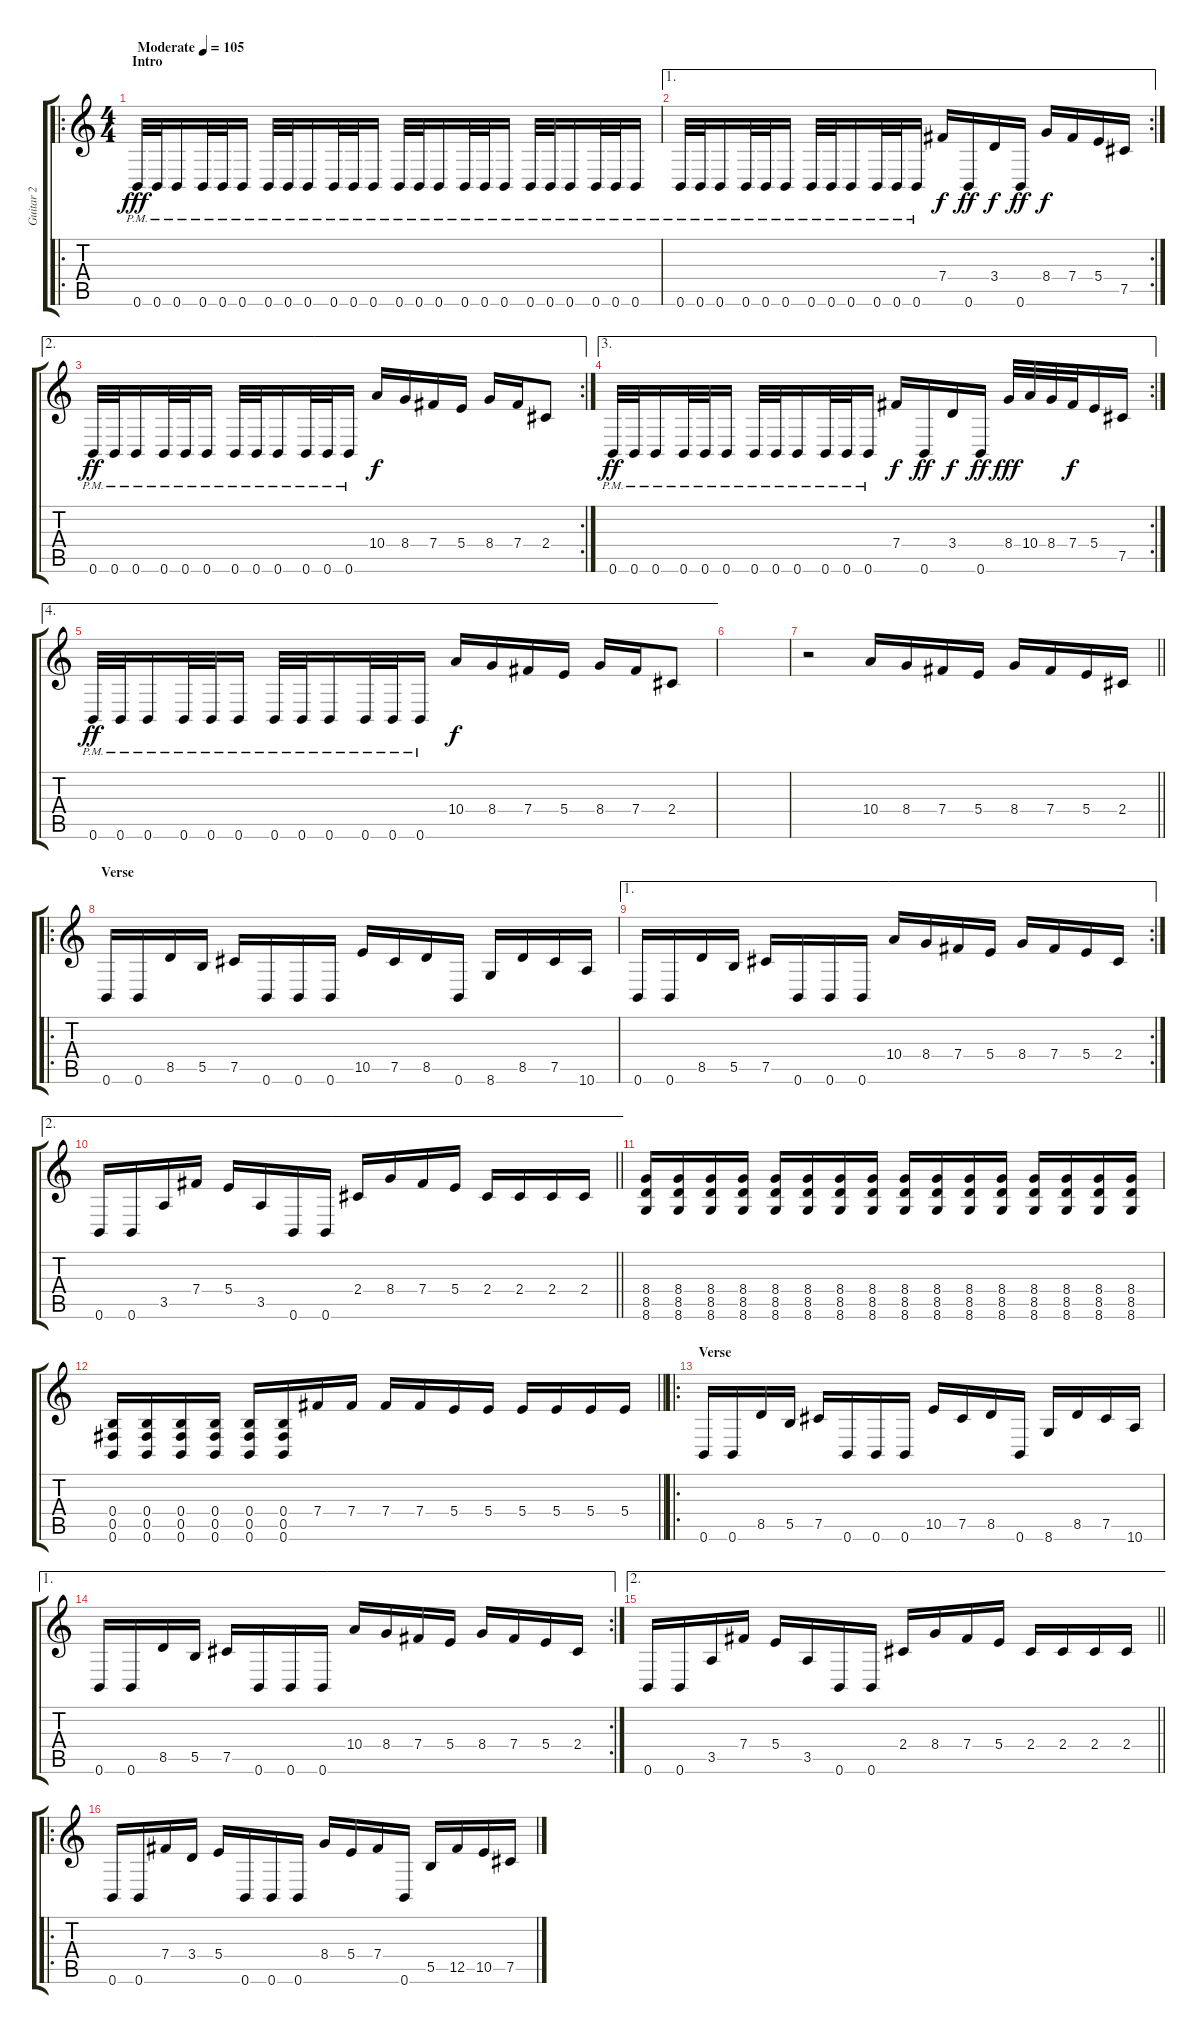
\track ("Guitar 2" "Guitar 2") {instrument distortionguitar}
\staff {score tabs}
\tuning (Db4 Ab3 E3 B2 Gb2 B1) {hide}
\ro
\ts (4 4)
\section ("" "Intro")
\tempo (105 "Moderate")
\clef g2
\ks c
0.6{pm}.32{dy fff instrument distortionguitar} 0.6{pm}.32 0.6{pm}.16 0.6{pm}.32 0.6{pm}.32 0.6{pm}.16 0.6{pm}.32 0.6{pm}.32 0.6{pm}.16 0.6{pm}.32 0.6{pm}.32 0.6{pm}.16 0.6{pm}.32 0.6{pm}.32 0.6{pm}.16 0.6{pm}.32 0.6{pm}.32 0.6{pm}.16 0.6{pm}.32 0.6{pm}.32 0.6{pm}.16 0.6{pm}.32 0.6{pm}.32 0.6{pm}.16 |
\ae 1
\rc 2
0.6{pm}.32 0.6{pm}.32 0.6{pm}.16 0.6{pm}.32 0.6{pm}.32 0.6{pm}.16 0.6{pm}.32 0.6{pm}.32 0.6{pm}.16 0.6{pm}.32 0.6{pm}.32 0.6{pm}.16 7.4.16{dy f} 0.6.16{dy ff} 3.4.16{dy f} 0.6.16{dy ff} 8.4.16{dy f} 7.4.16 5.4.16 7.5.16 |
\ae 2
\rc 2
0.6{pm}.32{dy ff} 0.6{pm}.32 0.6{pm}.16 0.6{pm}.32 0.6{pm}.32 0.6{pm}.16 0.6{pm}.32 0.6{pm}.32 0.6{pm}.16 0.6{pm}.32 0.6{pm}.32 0.6{pm}.16 10.4.16{dy f} 8.4.16 7.4.16 5.4.16 8.4.16 7.4.16 2.4.8 |
\ae 3
\rc 2
0.6{pm}.32{dy ff} 0.6{pm}.32 0.6{pm}.16 0.6{pm}.32 0.6{pm}.32 0.6{pm}.16 0.6{pm}.32 0.6{pm}.32 0.6{pm}.16 0.6{pm}.32 0.6{pm}.32 0.6{pm}.16 7.4.16{dy f} 0.6.16{dy ff} 3.4.16{dy f} 0.6.16{dy ff} 8.4.32{dy fff} 10.4.32 8.4.32 7.4.32{dy f} 5.4.16 7.5.16 |
\ae 4
0.6{pm}.32{dy ff} 0.6{pm}.32 0.6{pm}.16 0.6{pm}.32 0.6{pm}.32 0.6{pm}.16 0.6{pm}.32 0.6{pm}.32 0.6{pm}.16 0.6{pm}.32 0.6{pm}.32 0.6{pm}.16 10.4.16{dy f} 8.4.16 7.4.16 5.4.16 8.4.16 7.4.16 2.4.8 |
|
\barLineRight lightlight
r.2 10.4.16 8.4.16 7.4.16 5.4.16 8.4.16 7.4.16 5.4.16 2.4.16 |
\ro
\section ("" "Verse")
0.6.16 0.6.16 8.5.16 5.5.16 7.5.16 0.6.16 0.6.16 0.6.16 10.5.16 7.5.16 8.5.16 0.6.16 8.6.16 8.5.16 7.5.16 10.6.16 |
\ae 1
\rc 2
0.6.16 0.6.16 8.5.16 5.5.16 7.5.16 0.6.16 0.6.16 0.6.16 10.4.16 8.4.16 7.4.16 5.4.16 8.4.16 7.4.16 5.4.16 2.4.16 |
\ae 2
\barLineRight lightlight
0.6.16 0.6.16 3.5.16 7.4.16 5.4.16 3.5.16 0.6.16 0.6.16 2.4.16 8.4.16 7.4.16 5.4.16 2.4.16 2.4.16 2.4.16 2.4.16 |
\section ("" "")
(8.4 8.5 8.6).16 (8.4 8.5 8.6).16 (8.4 8.5 8.6).16 (8.4 8.5 8.6).16 (8.4 8.5 8.6).16 (8.4 8.5 8.6).16 (8.4 8.5 8.6).16 (8.4 8.5 8.6).16 (8.4 8.5 8.6).16 (8.4 8.5 8.6).16 (8.4 8.5 8.6).16 (8.4 8.5 8.6).16 (8.4 8.5 8.6).16 (8.4 8.5 8.6).16 (8.4 8.5 8.6).16 (8.4 8.5 8.6).16 |
\barLineRight lightlight
(0.4 0.5 0.6).16 (0.4 0.5 0.6).16 (0.4 0.5 0.6).16 (0.4 0.5 0.6).16 (0.4 0.5 0.6).16 (0.4 0.5 0.6).16 7.4.16 7.4.16 7.4.16 7.4.16 5.4.16 5.4.16 5.4.16 5.4.16 5.4.16 5.4.16 |
\ro
\section ("" "Verse")
0.6.16 0.6.16 8.5.16 5.5.16 7.5.16 0.6.16 0.6.16 0.6.16 10.5.16 7.5.16 8.5.16 0.6.16 8.6.16 8.5.16 7.5.16 10.6.16 |
\ae 1
\rc 2
0.6.16 0.6.16 8.5.16 5.5.16 7.5.16 0.6.16 0.6.16 0.6.16 10.4.16 8.4.16 7.4.16 5.4.16 8.4.16 7.4.16 5.4.16 2.4.16 |
\ae 2
\barLineRight lightlight
0.6.16 0.6.16 3.5.16 7.4.16 5.4.16 3.5.16 0.6.16 0.6.16 2.4.16 8.4.16 7.4.16 5.4.16 2.4.16 2.4.16 2.4.16 2.4.16 |
\ro
0.6.16 0.6.16 7.4.16 3.4.16 5.4.16 0.6.16 0.6.16 0.6.16 8.4.16 5.4.16 7.4.16 0.6.16 5.5.16 12.5.16 10.5.16 7.5.16
